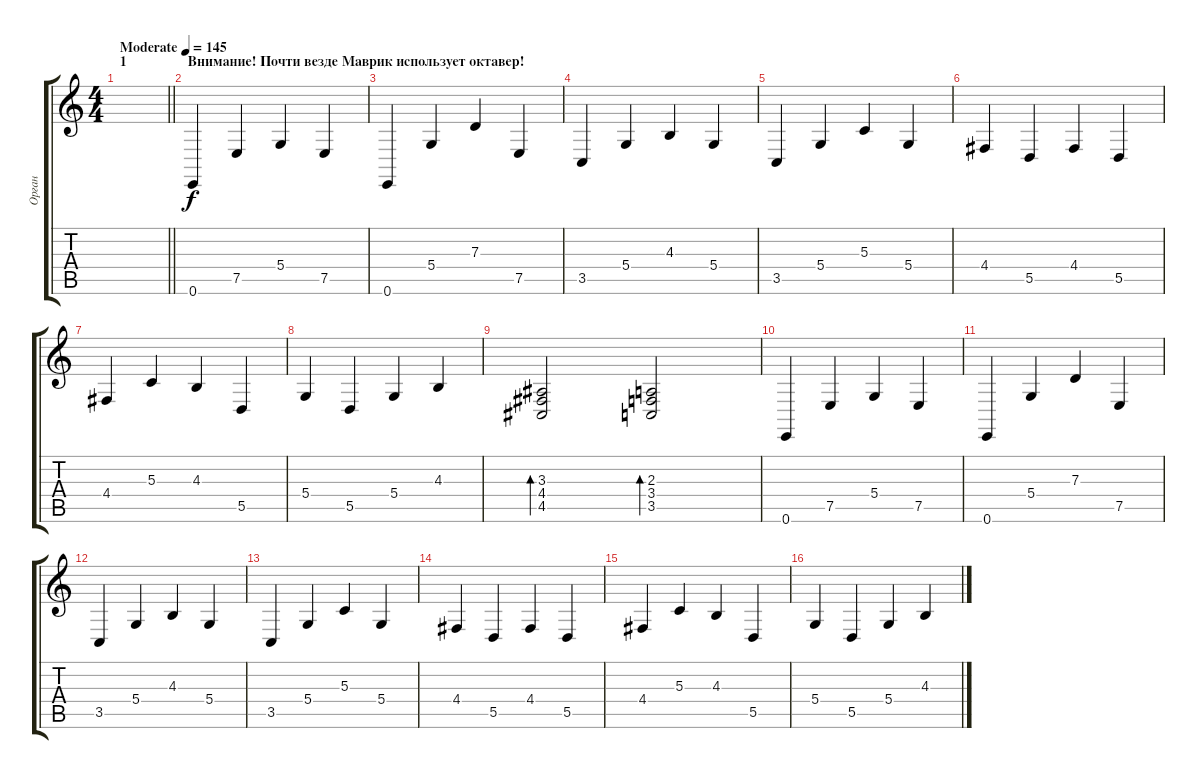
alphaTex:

\track ("Орган" "Орган") {instrument drawbarorgan}
\staff {score tabs}
\tuning (E4 B3 G3 D3 A2 E2) {hide}
\ts (4 4)
\section ("" "1")
\tempo (145 "Moderate")
\clef g2
\barLineRight lightlight
\ks c
|
\section ("" "Внимание! Почти везде Маврик использует октавер!")
0.6.4 7.5.4 5.4.4 7.5.4 |
0.6.4 5.4.4 7.3.4 7.5.4 |
3.5.4 5.4.4 4.3.4 5.4.4 |
3.5.4 5.4.4 5.3.4 5.4.4 |
4.4.4 5.5.4 4.4.4 5.5.4 |
4.4.4 5.3.4 4.3.4 5.5.4 |
5.4.4 5.5.4 5.4.4 4.3.4 |
(3.3 4.4 4.5).2{bd 60} (2.3 3.4 3.5).2{bd 60} |
0.6.4 7.5.4 5.4.4 7.5.4 |
0.6.4 5.4.4 7.3.4 7.5.4 |
3.5.4 5.4.4 4.3.4 5.4.4 |
3.5.4 5.4.4 5.3.4 5.4.4 |
4.4.4 5.5.4 4.4.4 5.5.4 |
4.4.4 5.3.4 4.3.4 5.5.4 |
5.4.4 5.5.4 5.4.4 4.3.4
